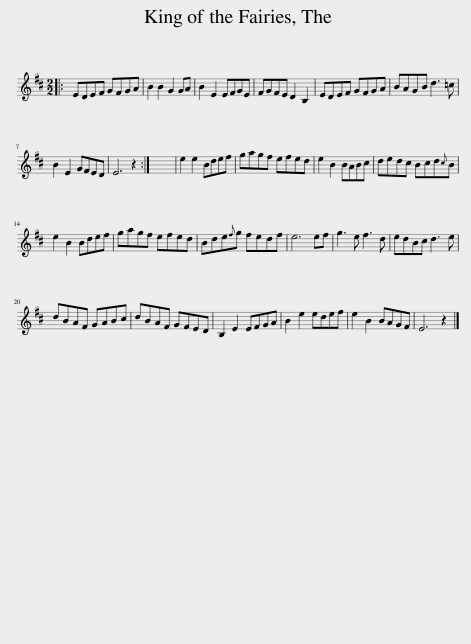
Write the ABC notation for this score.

X:1
L:1/8
M:2/2
I:linebreak $
K:D
V:1 treble
V:1
|: EDEF GFGA | B2 B2 G2 GA | B2 E2 EFGE | FGFE D2 B,2 | EDEF GFGA | %5
 BAGB d3 =c |$ B2 E2 GFED | E6 z2 :| x8 | e2 e2 Bdef | %10
 gagf efed | e2 B2 BABc | dedc Bcd{c}B |$ e2 B2 Bdef | gagf efed | %15
 Bde{f}g fedf | e6 ef | g3 e f3 d | edBc d3 e |$ dBAF GABc | %20
 dBAF GFED | B,2 E2 EFGA | B2 e2 edef | e2 B2 BAGF | E6 z2 |] %25
